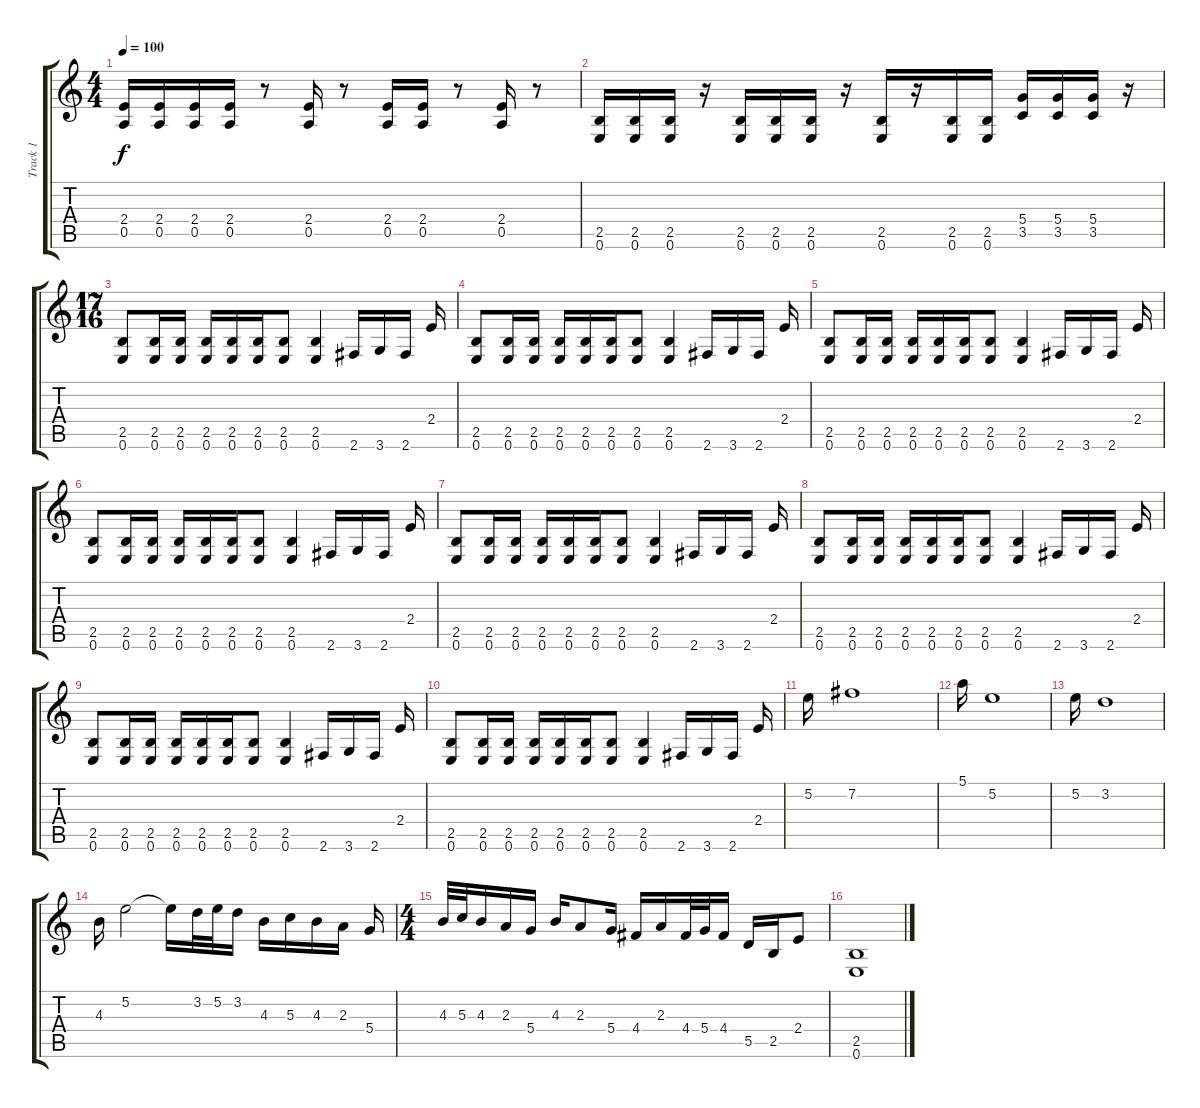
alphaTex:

\track ("Track 1" "Track 1") {instrument distortionguitar}
\staff {score tabs}
\tuning (E4 B3 G3 D3 A2 E2) {hide}
\ts (4 4)
\tempo 100
\clef g2
\ks c
(2.4 0.5).16{dy f} (2.4 0.5).16 (2.4 0.5).16 (2.4 0.5).16 r.8 (2.4 0.5).16 r.8 (2.4 0.5).16 (2.4 0.5).16 r.8 (2.4 0.5).16 r.8 |
(2.5 0.6).16 (2.5 0.6).16 (2.5 0.6).16 r.16 (2.5 0.6).16 (2.5 0.6).16 (2.5 0.6).16 r.16 (2.5 0.6).16 r.16 (2.5 0.6).16 (2.5 0.6).16 (5.4 3.5).16 (5.4 3.5).16 (5.4 3.5).16 r.16 |
\ts (17 16)
(2.5 0.6).8 (2.5 0.6).16 (2.5 0.6).16 (2.5 0.6).16 (2.5 0.6).16 (2.5 0.6).16 (2.5 0.6).8 (2.5 0.6).4 2.6.16 3.6.16 2.6.16 2.4.16 |
(2.5 0.6).8 (2.5 0.6).16 (2.5 0.6).16 (2.5 0.6).16 (2.5 0.6).16 (2.5 0.6).16 (2.5 0.6).8 (2.5 0.6).4 2.6.16 3.6.16 2.6.16 2.4.16 |
(2.5 0.6).8 (2.5 0.6).16 (2.5 0.6).16 (2.5 0.6).16 (2.5 0.6).16 (2.5 0.6).16 (2.5 0.6).8 (2.5 0.6).4 2.6.16 3.6.16 2.6.16 2.4.16 |
(2.5 0.6).8 (2.5 0.6).16 (2.5 0.6).16 (2.5 0.6).16 (2.5 0.6).16 (2.5 0.6).16 (2.5 0.6).8 (2.5 0.6).4 2.6.16 3.6.16 2.6.16 2.4.16 |
(2.5 0.6).8 (2.5 0.6).16 (2.5 0.6).16 (2.5 0.6).16 (2.5 0.6).16 (2.5 0.6).16 (2.5 0.6).8 (2.5 0.6).4 2.6.16 3.6.16 2.6.16 2.4.16 |
(2.5 0.6).8 (2.5 0.6).16 (2.5 0.6).16 (2.5 0.6).16 (2.5 0.6).16 (2.5 0.6).16 (2.5 0.6).8 (2.5 0.6).4 2.6.16 3.6.16 2.6.16 2.4.16 |
(2.5 0.6).8 (2.5 0.6).16 (2.5 0.6).16 (2.5 0.6).16 (2.5 0.6).16 (2.5 0.6).16 (2.5 0.6).8 (2.5 0.6).4 2.6.16 3.6.16 2.6.16 2.4.16 |
(2.5 0.6).8 (2.5 0.6).16 (2.5 0.6).16 (2.5 0.6).16 (2.5 0.6).16 (2.5 0.6).16 (2.5 0.6).8 (2.5 0.6).4 2.6.16 3.6.16 2.6.16 2.4.16 |
5.2.16 7.2.1 |
5.1.16 5.2.1 |
5.2.16 3.2.1 |
4.3.16 5.2.2 5.2{t}.16 3.2.32 5.2.32 3.2.16 4.3.16 5.3.16 4.3.16 2.3.16 5.4.16 |
\ts (4 4)
4.3.32 5.3.32 4.3.16 2.3.16 5.4.16 4.3.16 2.3.8 5.4.16 4.4.16 2.3.16 4.4.32 5.4.32 4.4.16 5.5.16 2.5.16 2.4.8 |
(2.5 0.6).1
